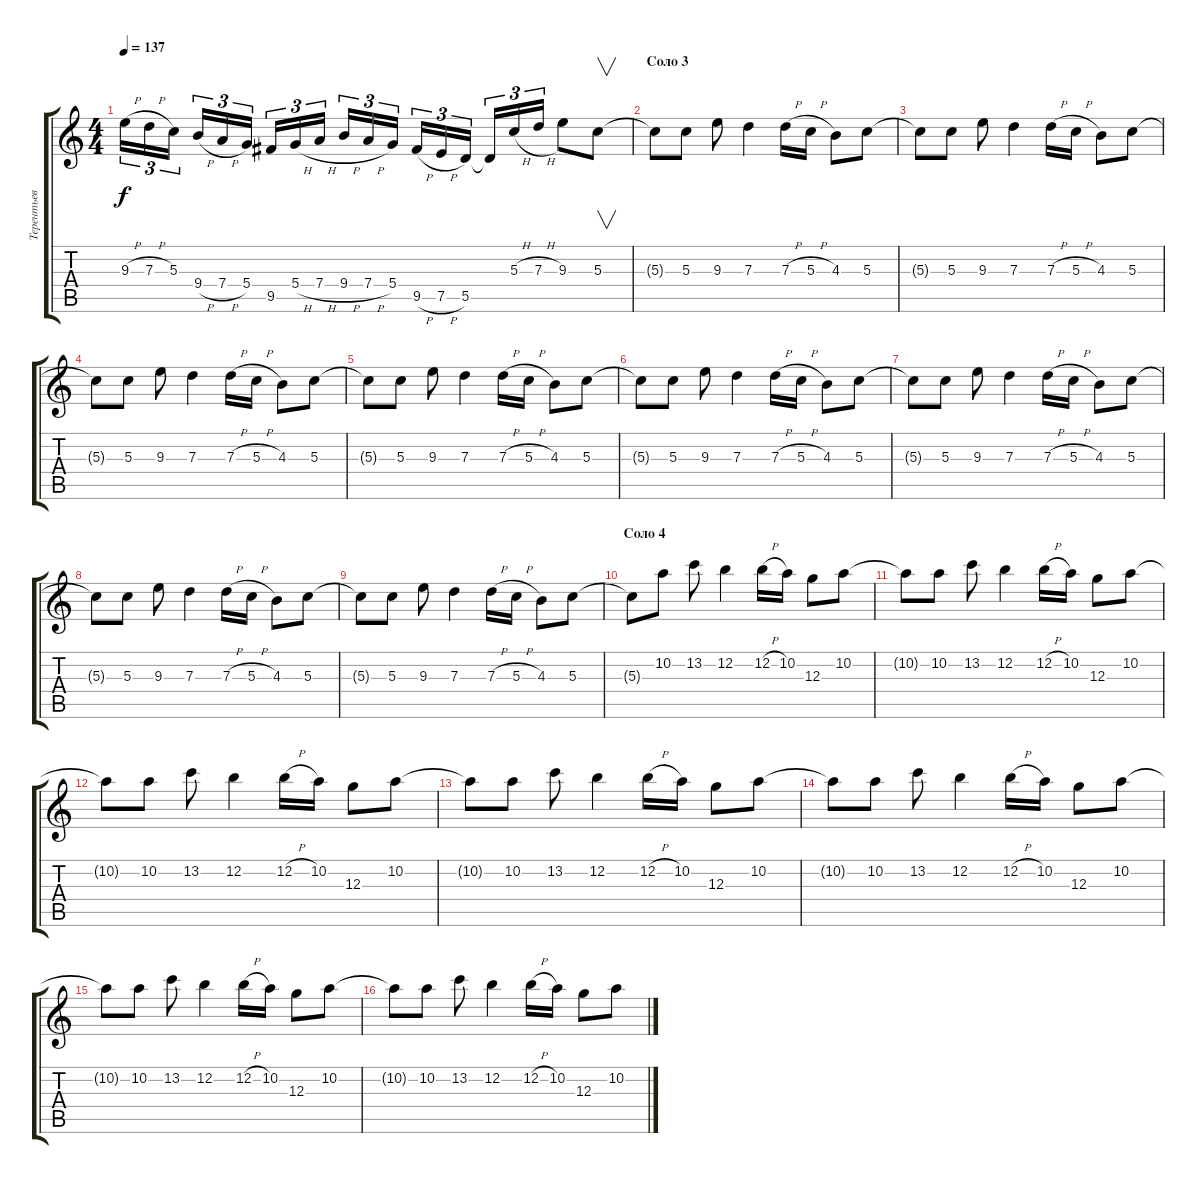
\track ("Терентьев" "Терентьев") {instrument overdrivenguitar}
\staff {score tabs}
\tuning (E4 B3 G3 D3 A2 E2) {hide}
\ts (4 4)
\tempo 137
\clef g2
\ks c
9.3{h}.16{tu (3 2) dy f} 7.3{h}.16{tu (3 2)} 5.3.16{tu (3 2)} 9.4{h}.16{tu (3 2)} 7.4{h}.16{tu (3 2)} 5.4.16{tu (3 2)} 9.5.16{tu (3 2)} 5.4{h}.16{tu (3 2)} 7.4{h}.16{tu (3 2)} 9.4{h}.16{tu (3 2)} 7.4{h}.16{tu (3 2)} 5.4.16{tu (3 2)} 9.5{h}.16{tu (3 2)} 7.5{h}.16{tu (3 2)} 5.5.16{tu (3 2)} 5.5{t}.16{tu (3 2)} 5.3{h}.16{tu (3 2)} 7.3{h}.16{tu (3 2)} 9.3.8 5.3.8{v} |
\section ("" "Соло 3")
5.3{t}.8 5.3.8 9.3.8 7.3.4 7.3{h}.16 5.3{h}.16 4.3.8 5.3.8 |
5.3{t}.8 5.3.8 9.3.8 7.3.4 7.3{h}.16 5.3{h}.16 4.3.8 5.3.8 |
5.3{t}.8 5.3.8 9.3.8 7.3.4 7.3{h}.16 5.3{h}.16 4.3.8 5.3.8 |
5.3{t}.8 5.3.8 9.3.8 7.3.4 7.3{h}.16 5.3{h}.16 4.3.8 5.3.8 |
5.3{t}.8 5.3.8 9.3.8 7.3.4 7.3{h}.16 5.3{h}.16 4.3.8 5.3.8 |
5.3{t}.8 5.3.8 9.3.8 7.3.4 7.3{h}.16 5.3{h}.16 4.3.8 5.3.8 |
5.3{t}.8 5.3.8 9.3.8 7.3.4 7.3{h}.16 5.3{h}.16 4.3.8 5.3.8 |
5.3{t}.8 5.3.8 9.3.8 7.3.4 7.3{h}.16 5.3{h}.16 4.3.8 5.3.8 |
\section ("" "Соло 4")
5.3{t}.8 10.2.8 13.2.8 12.2.4 12.2{h}.16 10.2.16 12.3.8 10.2.8 |
10.2{t}.8 10.2.8 13.2.8 12.2.4 12.2{h}.16 10.2.16 12.3.8 10.2.8 |
10.2{t}.8 10.2.8 13.2.8 12.2.4 12.2{h}.16 10.2.16 12.3.8 10.2.8 |
10.2{t}.8 10.2.8 13.2.8 12.2.4 12.2{h}.16 10.2.16 12.3.8 10.2.8 |
10.2{t}.8 10.2.8 13.2.8 12.2.4 12.2{h}.16 10.2.16 12.3.8 10.2.8 |
10.2{t}.8 10.2.8 13.2.8 12.2.4 12.2{h}.16 10.2.16 12.3.8 10.2.8 |
10.2{t}.8 10.2.8 13.2.8 12.2.4 12.2{h}.16 10.2.16 12.3.8 10.2.8
